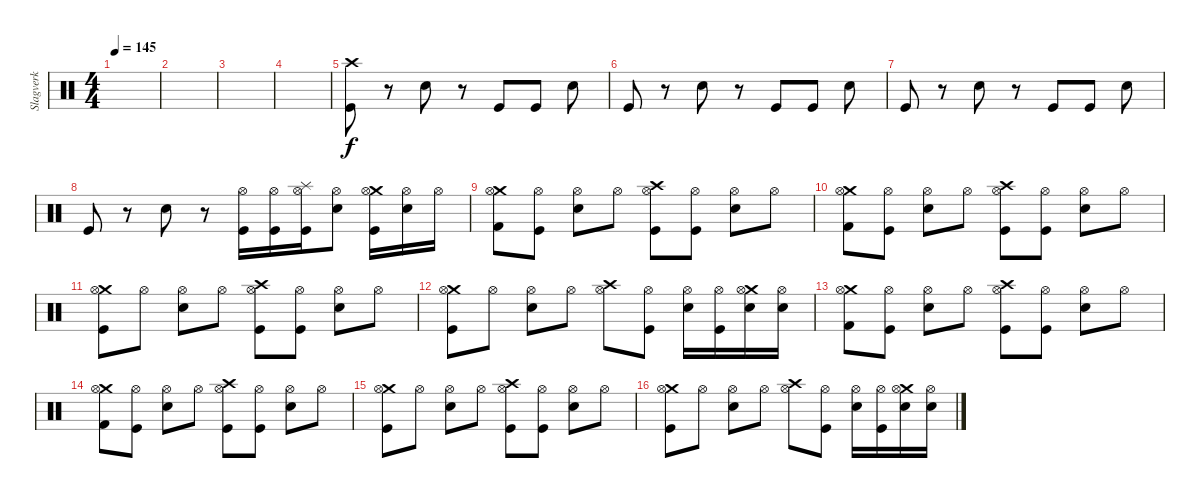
\track ("Slagverk" "Slagverk") {instrument percussion}
\staff {score}
\articulation defaults
\ts (4 4)
\tempo 145
\clef neutral
\ks c
|
|
|
|
("Crash high (hit)" "Kick (hit)").8 r.8 "Electric Snare (hit)".8 r.8 "Kick (hit)".8 "Kick (hit)".8 "Electric Snare (hit)".8 |
"Kick (hit)".8 r.8 "Electric Snare (hit)".8 r.8 "Kick (hit)".8 "Kick (hit)".8 "Electric Snare (hit)".8 |
"Kick (hit)".8 r.8 "Electric Snare (hit)".8 r.8 "Kick (hit)".8 "Kick (hit)".8 "Electric Snare (hit)".8 |
"Kick (hit)".8 r.8 "Electric Snare (hit)".8 r.8 ("Hi-Hat (open)" "Kick (hit)").16 ("Hi-Hat (open)" "Kick (hit)").16 ("Splash (hit)" "Hi-Hat (open)" "Kick (hit)").16 ("Hi-Hat (open)" "Electric Snare (hit)").8 ("Crash medium (hit)" "Hi-Hat (open)" "Kick (hit)").16 ("Hi-Hat (open)" "Electric Snare (hit)").16 "Hi-Hat (open)".16 |
("Crash medium (hit)" "Hi-Hat (open)" "Kick (hit) 2").8 ("Hi-Hat (open)" "Kick (hit)").8 ("Hi-Hat (open)" "Electric Snare (hit)").8 "Hi-Hat (open)".8 ("Crash high (hit)" "Hi-Hat (open)" "Kick (hit)").8 ("Hi-Hat (open)" "Kick (hit)").8 ("Hi-Hat (open)" "Electric Snare (hit)").8 "Hi-Hat (open)".8 |
("Crash medium (hit)" "Hi-Hat (open)" "Kick (hit) 2").8 ("Hi-Hat (open)" "Kick (hit)").8 ("Hi-Hat (open)" "Electric Snare (hit)").8 "Hi-Hat (open)".8 ("Crash high (hit)" "Hi-Hat (open)" "Kick (hit)").8 ("Hi-Hat (open)" "Kick (hit)").8 ("Hi-Hat (open)" "Electric Snare (hit)").8 "Hi-Hat (open)".8 |
("Crash medium (hit)" "Hi-Hat (open)" "Kick (hit)").8 "Hi-Hat (open)".8 ("Hi-Hat (open)" "Electric Snare (hit)").8 "Hi-Hat (open)".8 ("Crash high (hit)" "Hi-Hat (open)" "Kick (hit)").8 ("Hi-Hat (open)" "Kick (hit)").8 ("Hi-Hat (open)" "Electric Snare (hit)").8 "Hi-Hat (open)".8 |
("Crash medium (hit)" "Hi-Hat (open)" "Kick (hit)").8 "Hi-Hat (open)".8 ("Hi-Hat (open)" "Electric Snare (hit)").8 "Hi-Hat (open)".8 ("Crash high (hit)" "Hi-Hat (open)").8 ("Hi-Hat (open)" "Kick (hit)").8 ("Hi-Hat (open)" "Electric Snare (hit)").16 ("Hi-Hat (open)" "Kick (hit)").16 ("Crash medium (hit)" "Hi-Hat (open)" "Electric Snare (hit)").16 ("Hi-Hat (open)" "Electric Snare (hit)").16 |
("Crash medium (hit)" "Hi-Hat (open)" "Kick (hit) 2").8 ("Hi-Hat (open)" "Kick (hit)").8 ("Hi-Hat (open)" "Electric Snare (hit)").8 "Hi-Hat (open)".8 ("Crash high (hit)" "Hi-Hat (open)" "Kick (hit)").8 ("Hi-Hat (open)" "Kick (hit)").8 ("Hi-Hat (open)" "Electric Snare (hit)").8 "Hi-Hat (open)".8 |
("Crash medium (hit)" "Hi-Hat (open)" "Kick (hit) 2").8 ("Hi-Hat (open)" "Kick (hit)").8 ("Hi-Hat (open)" "Electric Snare (hit)").8 "Hi-Hat (open)".8 ("Crash high (hit)" "Hi-Hat (open)" "Kick (hit)").8 ("Hi-Hat (open)" "Kick (hit)").8 ("Hi-Hat (open)" "Electric Snare (hit)").8 "Hi-Hat (open)".8 |
("Crash medium (hit)" "Hi-Hat (open)" "Kick (hit)").8 "Hi-Hat (open)".8 ("Hi-Hat (open)" "Electric Snare (hit)").8 "Hi-Hat (open)".8 ("Crash high (hit)" "Hi-Hat (open)" "Kick (hit)").8 ("Hi-Hat (open)" "Kick (hit)").8 ("Hi-Hat (open)" "Electric Snare (hit)").8 "Hi-Hat (open)".8 |
("Crash medium (hit)" "Hi-Hat (open)" "Kick (hit)").8 "Hi-Hat (open)".8 ("Hi-Hat (open)" "Electric Snare (hit)").8 "Hi-Hat (open)".8 ("Crash high (hit)" "Hi-Hat (open)").8 ("Hi-Hat (open)" "Kick (hit)").8 ("Hi-Hat (open)" "Electric Snare (hit)").16 ("Hi-Hat (open)" "Kick (hit)").16 ("Crash medium (hit)" "Hi-Hat (open)" "Electric Snare (hit)").16 ("Hi-Hat (open)" "Electric Snare (hit)").16
